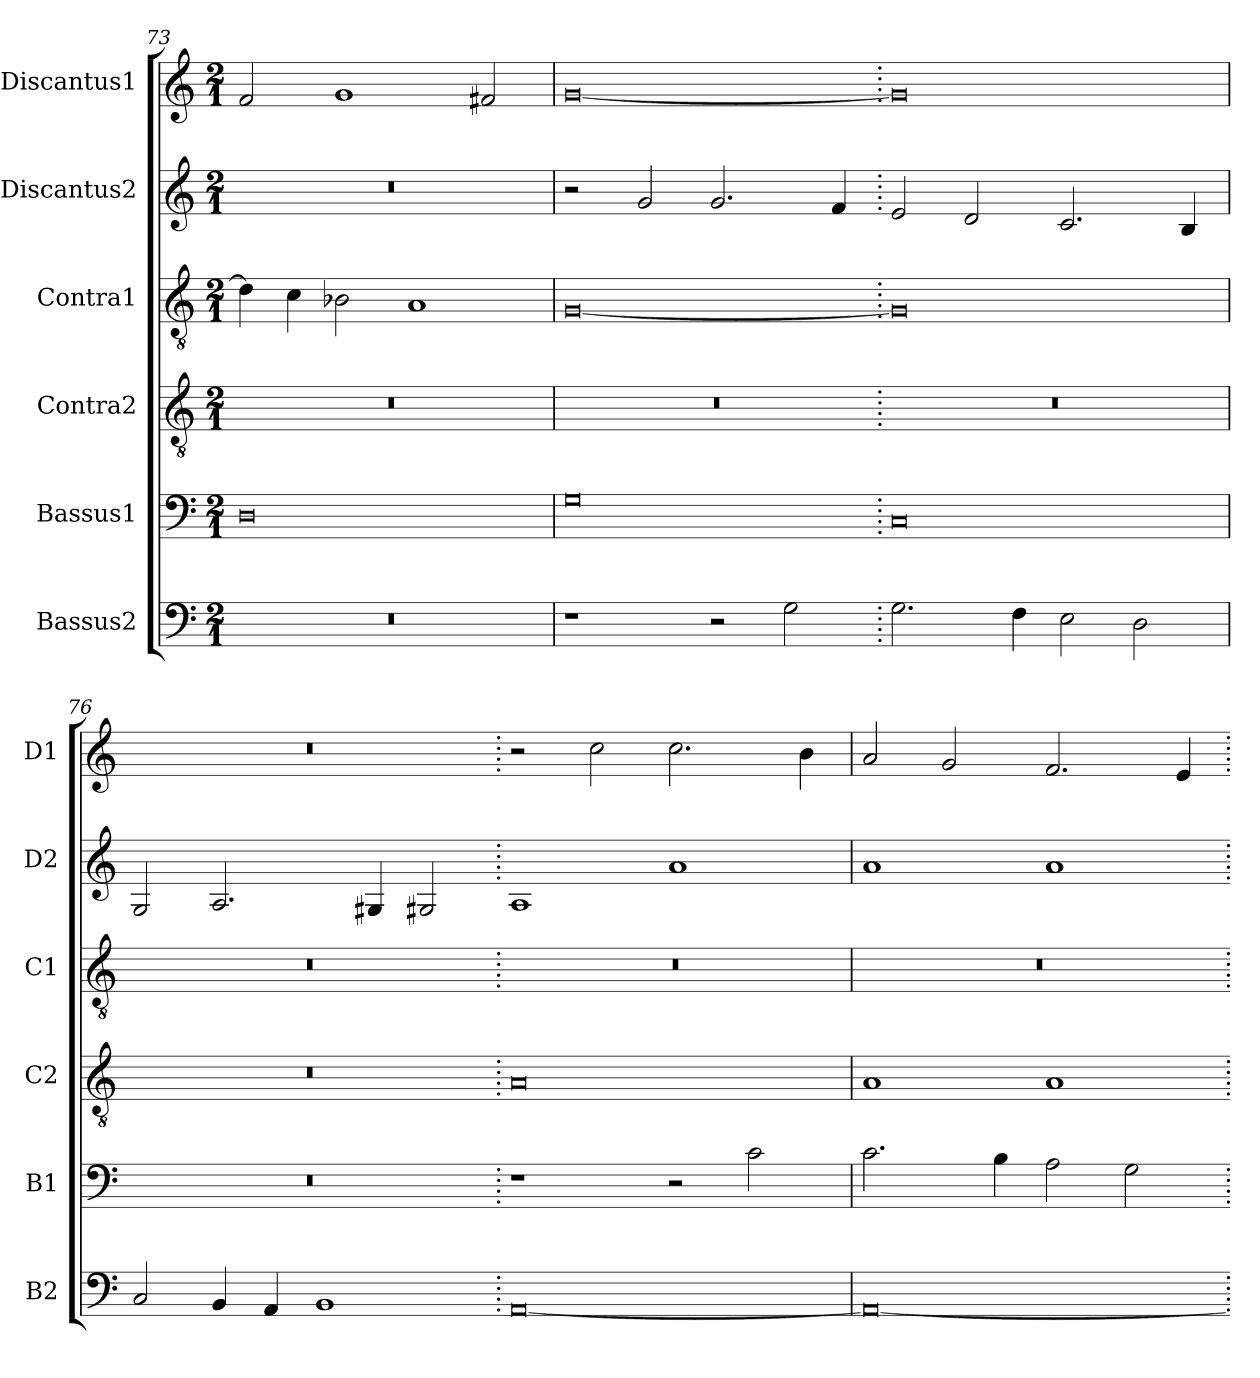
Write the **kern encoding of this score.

**kern	**kern	**kern	**kern	**kern	**kern
*part6	*part5	*part4	*part3	*part2	*part1
*staff6	*staff5	*staff4	*staff3	*staff2	*staff1
*I"Bassus2	*I"Bassus1	*I"Contra2	*I"Contra1	*I"Discantus2	*I"Discantus1
*I'B2	*I'B1	*I'C2	*I'C1	*I'D2	*I'D1
*clefF4	*clefF4	*clefGv2	*clefGv2	*clefG2	*clefG2
*k[]	*k[]	*k[]	*k[]	*k[]	*k[]
*M2/1	*M2/1	*M2/1	*M2/1	*M2/1	*M2/1
=73	=73	=73	=73	=73	=73
0r	0D	0r	4d\]	0r	2f/
.	.	.	4c\	.	.
.	.	.	2B-X\	.	1g
.	.	.	1A	.	.
.	.	.	.	.	2f#X/
=74	=74	=74	=74	=74	=74
1r	0G	0r	[0G	2r	[0g
.	.	.	.	2g/	.
2r	.	.	.	2.g/	.
2G\	.	.	.	.	.
.	.	.	.	4f/	.
=75.	=75.	=75.	=75.	=75.	=75.
2.G\	0C	0r	0G]	2e/	0g]
.	.	.	.	2d/	.
4F\	.	.	.	.	.
2E\	.	.	.	2.c/	.
2D\	.	.	.	.	.
.	.	.	.	4B/	.
=76	=76	=76	=76	=76	=76
2C/	0r	0r	0r	2G/	0r
4BB/	.	.	.	2.A/	.
4AA/	.	.	.	.	.
1BB	.	.	.	.	.
.	.	.	.	4G#X/	.
.	.	.	.	2G#X/	.
=77.	=77.	=77.	=77.	=77.	=77.
[0AA	1r	0A	0r	1A	2r
.	.	.	.	.	2cc\
.	2r	.	.	1a	2.cc\
.	2c\	.	.	.	.
.	.	.	.	.	4b\
=78	=78	=78	=78	=78	=78
0AA_	2.c\	1A	0r	1a	2a/
.	.	.	.	.	2g/
.	4B\	.	.	.	.
.	2A\	1A	.	1a	2.f/
.	2G\	.	.	.	.
.	.	.	.	.	4e/
=.	=.	=.	=.	=.	=.
*-	*-	*-	*-	*-	*-
